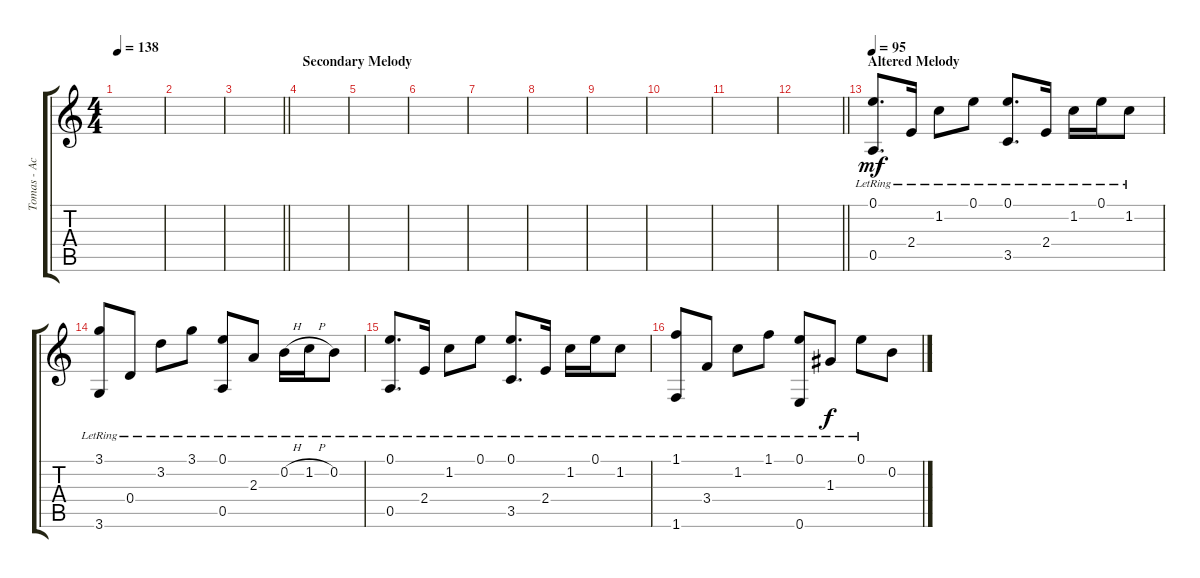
\track ("Tomas - Acoustic + Overdubs" "Tomas - Ac") {instrument acousticguitarsteel}
\staff {score tabs}
\tuning (E4 B3 G3 D3 A2 E2) {hide}
\ts (4 4)
\tempo 138
\clef g2
\ks c
|
|
\barLineRight lightlight
|
\section ("" "Secondary Melody")
|
|
|
|
|
|
|
|
\barLineRight lightlight
|
\section ("" "Altered Melody")
\tempo 95
(0.1{lr} 0.5{lr}).8{d dy mf volume 11} 2.4{lr}.16 1.2{lr}.8 0.1{lr}.8 (0.1{lr} 3.5{lr}).8{d} 2.4{lr}.16 1.2{lr}.16 0.1{lr}.16 1.2{lr}.8 |
(3.1{lr} 3.6{lr}).8 0.4{lr}.8 3.2{lr}.8 3.1{lr}.8 (0.1{lr} 0.5{lr}).8 2.3{lr}.8 0.2{h lr}.16 1.2{h lr}.16 0.2{lr}.8 |
(0.1{lr} 0.5{lr}).8{d} 2.4{lr}.16 1.2{lr}.8 0.1{lr}.8 (0.1{lr} 3.5{lr}).8{d} 2.4{lr}.16 1.2{lr}.16 0.1{lr}.16 1.2{lr}.8 |
(1.1{lr} 1.6{lr}).8 3.4{lr}.8 1.2{lr}.8 1.1{lr}.8 (0.1{lr} 0.6{lr}).8 1.3{lr}.8{dy f} 0.1{lr}.8 0.2.8
